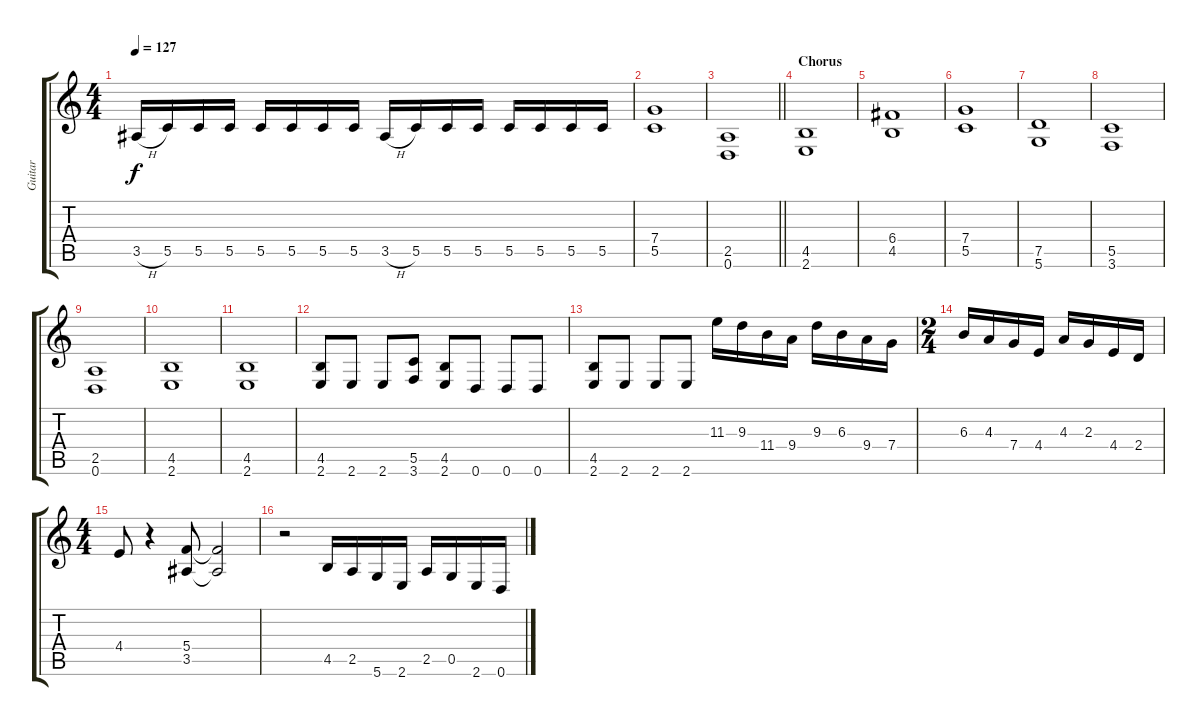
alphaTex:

\track ("Guitar" "Guitar") {instrument distortionguitar}
\staff {score tabs}
\tuning (D4 A3 F3 C3 G2 D2) {hide}
\ts (4 4)
\tempo 127
\clef g2
\ks c
3.5{h}.16{dy f} 5.5.16 5.5.16 5.5.16 5.5.16 5.5.16 5.5.16 5.5.16 3.5{h}.16 5.5.16 5.5.16 5.5.16 5.5.16 5.5.16 5.5.16 5.5.16 |
(7.4 5.5).1 |
\barLineRight lightlight
(2.5 0.6).1 |
\section ("" "Chorus")
(4.5 2.6).1 |
(6.4 4.5).1 |
(7.4 5.5).1 |
(7.5 5.6).1 |
(5.5 3.6).1 |
(2.5 0.6).1 |
(4.5 2.6).1 |
(4.5 2.6).1 |
(4.5 2.6).8 2.6.8 2.6.8 (5.5 3.6).8 (4.5 2.6).8 0.6.8 0.6.8 0.6.8 |
(4.5 2.6).8 2.6.8 2.6.8 2.6.8 11.3.16 9.3.16 11.4.16 9.4.16 9.3.16 6.3.16 9.4.16 7.4.16 |
\ts (2 4)
6.3.16 4.3.16 7.4.16 4.4.16 4.3.16 2.3.16 4.4.16 2.4.16 |
\ts (4 4)
4.4.8 r.4 (5.4 3.5).8 (5.4{t} 3.5{t}).2 |
r.2 4.5.16 2.5.16 5.6.16 2.6.16 2.5.16 0.5.16 2.6.16 0.6.16
